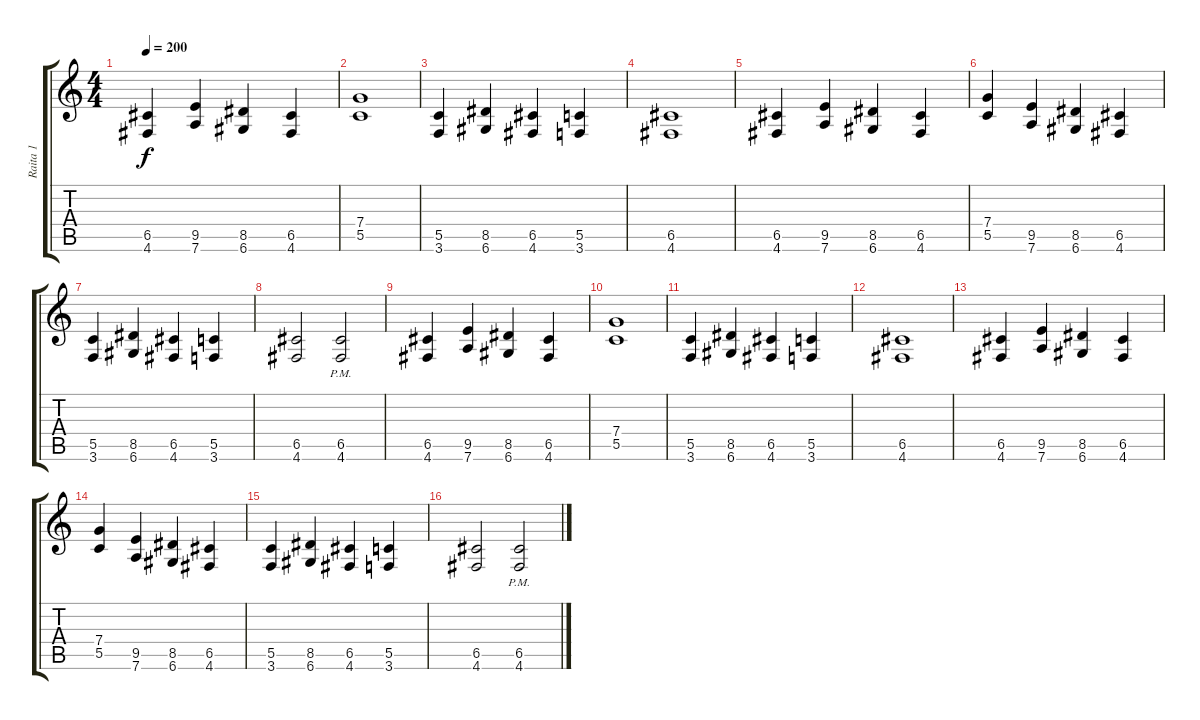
\track ("Raita 1" "Raita 1") {instrument distortionguitar}
\staff {score tabs}
\tuning (D4 A3 F3 C3 G2 D2) {hide}
\ts (4 4)
\tempo 200
\clef g2
\ks c
(6.5 4.6).4{dy f instrument distortionguitar} (9.5 7.6).4 (8.5 6.6).4 (6.5 4.6).4 |
(7.4 5.5).1 |
(5.5 3.6).4 (8.5 6.6).4 (6.5 4.6).4 (5.5 3.6).4 |
(6.5 4.6).1 |
(6.5 4.6).4 (9.5 7.6).4 (8.5 6.6).4 (6.5 4.6).4 |
(7.4 5.5).4 (9.5 7.6).4 (8.5 6.6).4 (6.5 4.6).4 |
(5.5 3.6).4 (8.5 6.6).4 (6.5 4.6).4 (5.5 3.6).4 |
(6.5 4.6).2 (6.5{pm} 4.6{pm}).2 |
(6.5 4.6).4 (9.5 7.6).4 (8.5 6.6).4 (6.5 4.6).4 |
(7.4 5.5).1 |
(5.5 3.6).4 (8.5 6.6).4 (6.5 4.6).4 (5.5 3.6).4 |
(6.5 4.6).1 |
(6.5 4.6).4 (9.5 7.6).4 (8.5 6.6).4 (6.5 4.6).4 |
(7.4 5.5).4 (9.5 7.6).4 (8.5 6.6).4 (6.5 4.6).4 |
(5.5 3.6).4 (8.5 6.6).4 (6.5 4.6).4 (5.5 3.6).4 |
(6.5 4.6).2 (6.5{pm} 4.6{pm}).2
